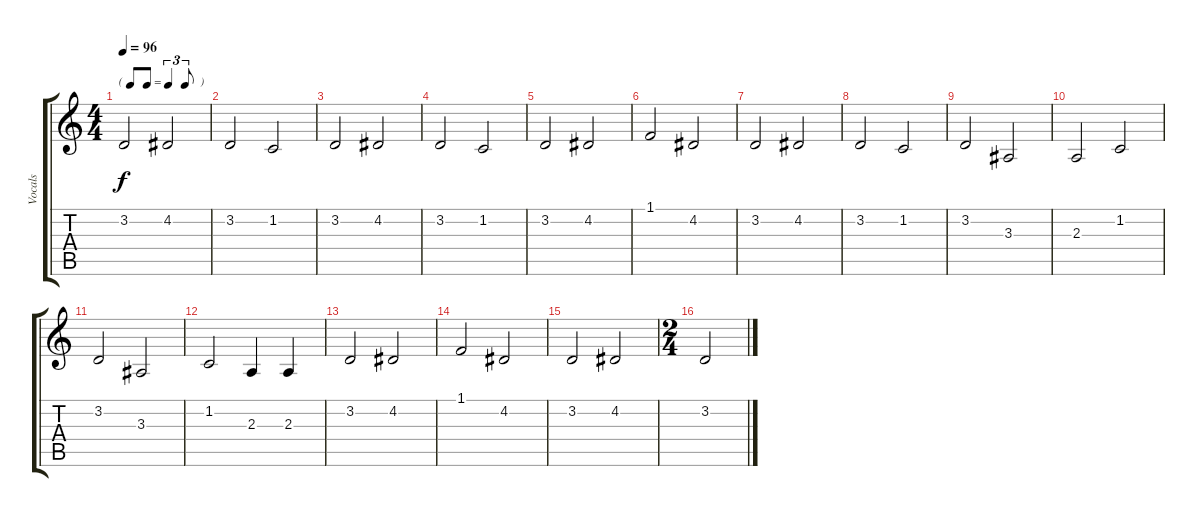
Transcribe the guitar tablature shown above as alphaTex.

\track ("Vocals" "Vocals") {instrument voiceoohs}
\staff {score tabs}
\tuning (E4 B3 G3 D3 A2 E2) {hide}
\ts (4 4)
\tf triplet8th
\tempo 96
\clef g2
\ks c
3.2.2{dy f} 4.2.2 |
3.2.2 1.2.2 |
3.2.2 4.2.2 |
3.2.2 1.2.2 |
3.2.2 4.2.2 |
1.1.2 4.2.2 |
3.2.2 4.2.2 |
3.2.2 1.2.2 |
3.2.2 3.3.2 |
2.3.2 1.2.2 |
3.2.2 3.3.2 |
1.2.2 2.3.4 2.3.4 |
3.2.2 4.2.2 |
1.1.2 4.2.2 |
3.2.2 4.2.2 |
\ts (2 4)
3.2.2
